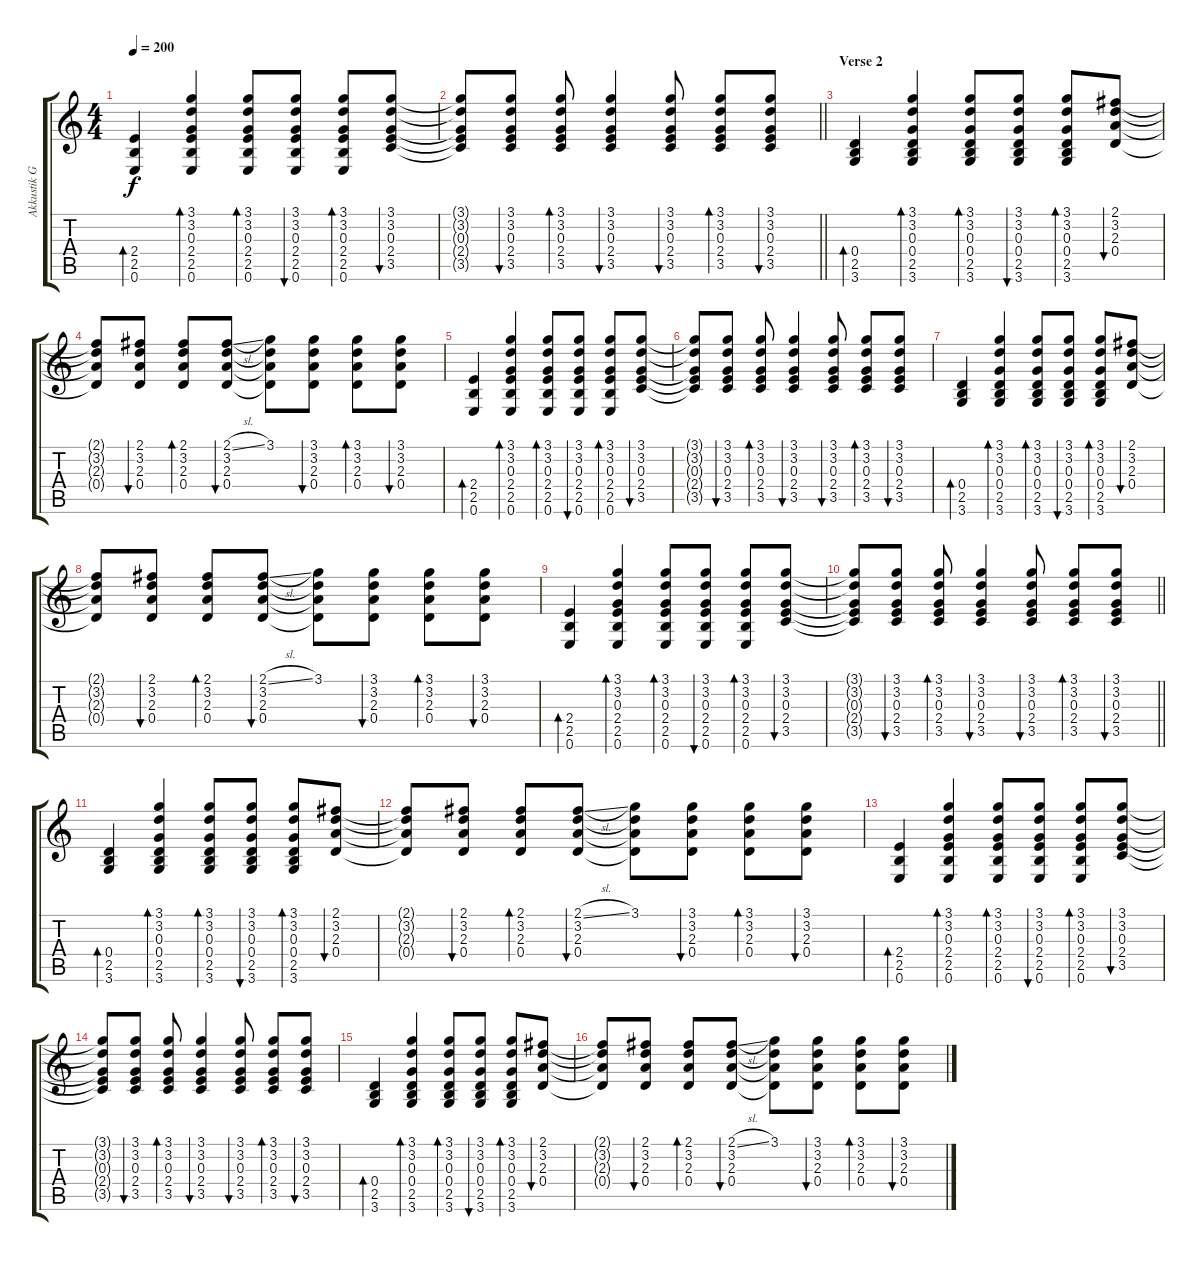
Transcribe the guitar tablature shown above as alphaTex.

\track ("Akkustik Gitarre" "Akkustik G") {instrument acousticguitarsteel}
\staff {score tabs}
\tuning (E4 B3 G3 D3 A2 E2) {hide}
\ts (4 4)
\tempo 200
\clef g2
\ks c
(2.4 2.5 0.6).4{bd 120 dy f} (3.1 3.2 0.3 2.4 2.5 0.6).4{bd 120} (3.1 3.2 0.3 2.4 2.5 0.6).8{bd 120} (3.1 3.2 0.3 2.4 2.5 0.6).8{bu 120} (3.1 3.2 0.3 2.4 2.5 0.6).8{bd 120} (3.1 3.2 0.3 2.4 3.5).8{bu 120} |
\barLineRight lightlight
(3.1{t} 3.2{t} 0.3{t} 2.4{t} 3.5{t}).8 (3.1 3.2 0.3 2.4 3.5).8{bu 120} (3.1 3.2 0.3 2.4 3.5).8{bd 120} (3.1 3.2 0.3 2.4 3.5).4{bu 120} (3.1 3.2 0.3 2.4 3.5).8{bu 120} (3.1 3.2 0.3 2.4 3.5).8{bd 120} (3.1 3.2 0.3 2.4 3.5).8{bu 120} |
\section ("" "Verse 2")
(0.4 2.5 3.6).4{bd 120} (3.1 3.2 0.3 0.4 2.5 3.6).4{bd 120} (3.1 3.2 0.3 0.4 2.5 3.6).8{bd 120} (3.1 3.2 0.3 0.4 2.5 3.6).8{bu 120} (3.1 3.2 0.3 0.4 2.5 3.6).8{bd 120} (2.1 3.2 2.3 0.4).8{bu 120} |
(2.1{t} 3.2{t} 2.3{t} 0.4{t}).8 (2.1 3.2 2.3 0.4).8{bu 120} (2.1 3.2 2.3 0.4).8{bd 120} (2.1{sl} 3.2 2.3 0.4).8{bu 120} (3.1 3.2{t} 2.3{t} 0.4{t}).8 (3.1 3.2 2.3 0.4).8{bu 120} (3.1 3.2 2.3 0.4).8{bd 120} (3.1 3.2 2.3 0.4).8{bu 120} |
(2.4 2.5 0.6).4{bd 120} (3.1 3.2 0.3 2.4 2.5 0.6).4{bd 120} (3.1 3.2 0.3 2.4 2.5 0.6).8{bd 120} (3.1 3.2 0.3 2.4 2.5 0.6).8{bu 120} (3.1 3.2 0.3 2.4 2.5 0.6).8{bd 120} (3.1 3.2 0.3 2.4 3.5).8{bu 120} |
(3.1{t} 3.2{t} 0.3{t} 2.4{t} 3.5{t}).8 (3.1 3.2 0.3 2.4 3.5).8{bu 120} (3.1 3.2 0.3 2.4 3.5).8{bd 120} (3.1 3.2 0.3 2.4 3.5).4{bu 120} (3.1 3.2 0.3 2.4 3.5).8{bu 120} (3.1 3.2 0.3 2.4 3.5).8{bd 120} (3.1 3.2 0.3 2.4 3.5).8{bu 120} |
(0.4 2.5 3.6).4{bd 120} (3.1 3.2 0.3 0.4 2.5 3.6).4{bd 120} (3.1 3.2 0.3 0.4 2.5 3.6).8{bd 120} (3.1 3.2 0.3 0.4 2.5 3.6).8{bu 120} (3.1 3.2 0.3 0.4 2.5 3.6).8{bd 120} (2.1 3.2 2.3 0.4).8{bu 120} |
(2.1{t} 3.2{t} 2.3{t} 0.4{t}).8 (2.1 3.2 2.3 0.4).8{bu 120} (2.1 3.2 2.3 0.4).8{bd 120} (2.1{sl} 3.2 2.3 0.4).8{bu 120} (3.1 3.2{t} 2.3{t} 0.4{t}).8 (3.1 3.2 2.3 0.4).8{bu 120} (3.1 3.2 2.3 0.4).8{bd 120} (3.1 3.2 2.3 0.4).8{bu 120} |
(2.4 2.5 0.6).4{bd 120} (3.1 3.2 0.3 2.4 2.5 0.6).4{bd 120} (3.1 3.2 0.3 2.4 2.5 0.6).8{bd 120} (3.1 3.2 0.3 2.4 2.5 0.6).8{bu 120} (3.1 3.2 0.3 2.4 2.5 0.6).8{bd 120} (3.1 3.2 0.3 2.4 3.5).8{bu 120} |
\barLineRight lightlight
(3.1{t} 3.2{t} 0.3{t} 2.4{t} 3.5{t}).8 (3.1 3.2 0.3 2.4 3.5).8{bu 120} (3.1 3.2 0.3 2.4 3.5).8{bd 120} (3.1 3.2 0.3 2.4 3.5).4{bu 120} (3.1 3.2 0.3 2.4 3.5).8{bu 120} (3.1 3.2 0.3 2.4 3.5).8{bd 120} (3.1 3.2 0.3 2.4 3.5).8{bu 120} |
(0.4 2.5 3.6).4{bd 120} (3.1 3.2 0.3 0.4 2.5 3.6).4{bd 120} (3.1 3.2 0.3 0.4 2.5 3.6).8{bd 120} (3.1 3.2 0.3 0.4 2.5 3.6).8{bu 120} (3.1 3.2 0.3 0.4 2.5 3.6).8{bd 120} (2.1 3.2 2.3 0.4).8{bu 120} |
(2.1{t} 3.2{t} 2.3{t} 0.4{t}).8 (2.1 3.2 2.3 0.4).8{bu 120} (2.1 3.2 2.3 0.4).8{bd 120} (2.1{sl} 3.2 2.3 0.4).8{bu 120} (3.1 3.2{t} 2.3{t} 0.4{t}).8 (3.1 3.2 2.3 0.4).8{bu 120} (3.1 3.2 2.3 0.4).8{bd 120} (3.1 3.2 2.3 0.4).8{bu 120} |
(2.4 2.5 0.6).4{bd 120} (3.1 3.2 0.3 2.4 2.5 0.6).4{bd 120} (3.1 3.2 0.3 2.4 2.5 0.6).8{bd 120} (3.1 3.2 0.3 2.4 2.5 0.6).8{bu 120} (3.1 3.2 0.3 2.4 2.5 0.6).8{bd 120} (3.1 3.2 0.3 2.4 3.5).8{bu 120} |
(3.1{t} 3.2{t} 0.3{t} 2.4{t} 3.5{t}).8 (3.1 3.2 0.3 2.4 3.5).8{bu 120} (3.1 3.2 0.3 2.4 3.5).8{bd 120} (3.1 3.2 0.3 2.4 3.5).4{bu 120} (3.1 3.2 0.3 2.4 3.5).8{bu 120} (3.1 3.2 0.3 2.4 3.5).8{bd 120} (3.1 3.2 0.3 2.4 3.5).8{bu 120} |
(0.4 2.5 3.6).4{bd 120} (3.1 3.2 0.3 0.4 2.5 3.6).4{bd 120} (3.1 3.2 0.3 0.4 2.5 3.6).8{bd 120} (3.1 3.2 0.3 0.4 2.5 3.6).8{bu 120} (3.1 3.2 0.3 0.4 2.5 3.6).8{bd 120} (2.1 3.2 2.3 0.4).8{bu 120} |
(2.1{t} 3.2{t} 2.3{t} 0.4{t}).8 (2.1 3.2 2.3 0.4).8{bu 120} (2.1 3.2 2.3 0.4).8{bd 120} (2.1{sl} 3.2 2.3 0.4).8{bu 120} (3.1 3.2{t} 2.3{t} 0.4{t}).8 (3.1 3.2 2.3 0.4).8{bu 120} (3.1 3.2 2.3 0.4).8{bd 120} (3.1 3.2 2.3 0.4).8{bu 120}
